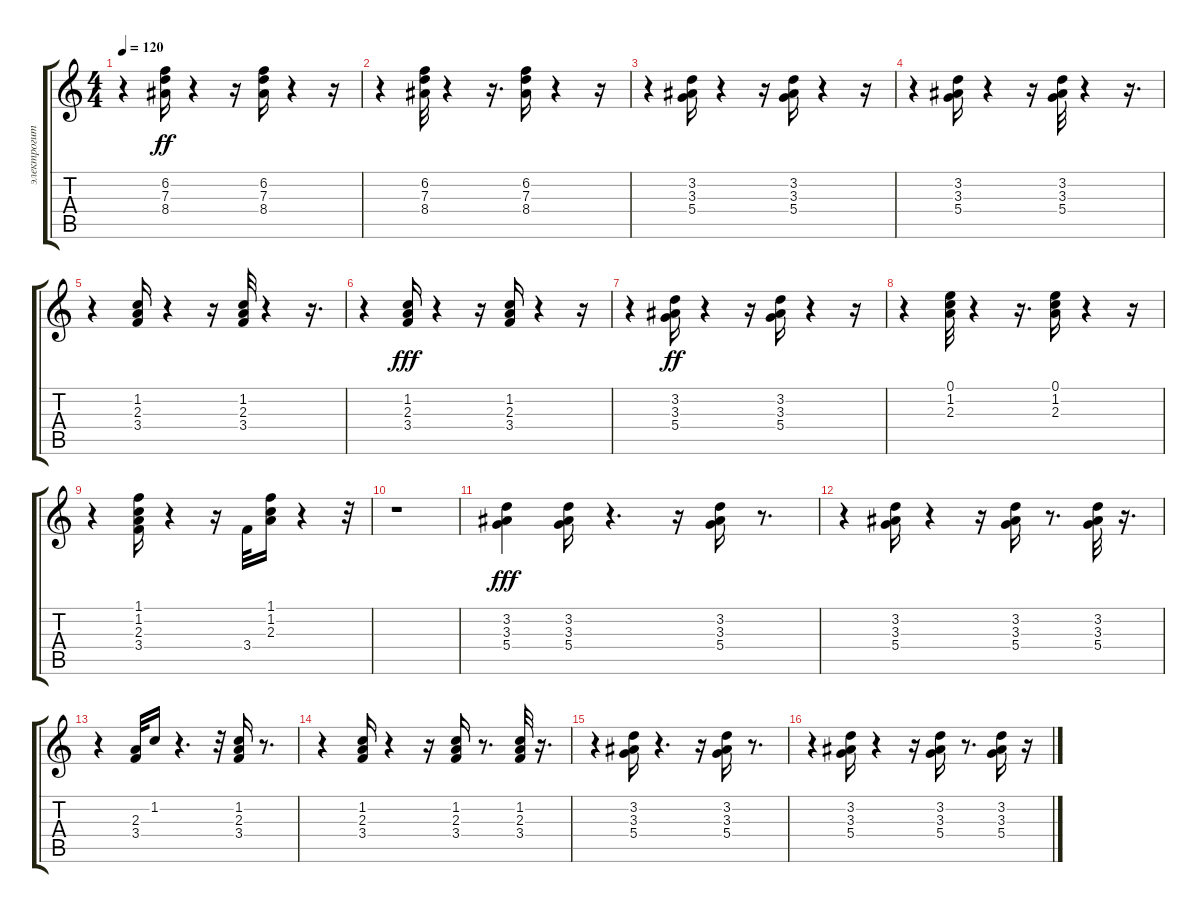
\track ("электрогитара" "электрогит") {instrument electricguitarclean}
\staff {score tabs}
\tuning (E4 B3 G3 D3 A2 E2) {hide}
\ts (4 4)
\tempo 120
\clef g2
\ks c
r.4{dy ff} (6.2 7.3 8.4).16 r.4 r.16 (6.2 7.3 8.4).16 r.4 r.16 |
r.4 (6.2 7.3 8.4).32 r.4 r.16{d} (6.2 7.3 8.4).16 r.4 r.16 |
r.4 (3.2 3.3 5.4).16 r.4 r.16 (3.2 3.3 5.4).16 r.4 r.16 |
r.4 (3.2 3.3 5.4).16 r.4 r.16 (3.2 3.3 5.4).32 r.4 r.16{d} |
r.4 (1.2 2.3 3.4).16 r.4 r.16 (1.2 2.3 3.4).32 r.4 r.16{d} |
r.4 (1.2 2.3 3.4).16{dy fff} r.4 r.16 (1.2 2.3 3.4).16 r.4 r.16 |
r.4 (3.2 3.3 5.4).16{dy ff} r.4 r.16 (3.2 3.3 5.4).16 r.4 r.16 |
r.4 (0.1 1.2 2.3).32 r.4 r.16{d} (0.1 1.2 2.3).16 r.4 r.16 |
r.4 (1.1 1.2 2.3 3.4).16 r.4 r.16 3.4.32 (1.1 1.2 2.3).16 r.4 r.32 |
r.1 |
(3.2 3.3 5.4).4{dy fff} (3.2 3.3 5.4).16 r.4{d} r.16 (3.2 3.3 5.4).16 r.8{d} |
r.4 (3.2 3.3 5.4).16 r.4 r.16 (3.2 3.3 5.4).16 r.8{d} (3.2 3.3 5.4).32 r.16{d} |
r.4 (2.3 3.4).32 1.2.16 r.4{d} r.32 (1.2 2.3 3.4).16 r.8{d} |
r.4 (1.2 2.3 3.4).16 r.4 r.16 (1.2 2.3 3.4).16 r.8{d} (1.2 2.3 3.4).32 r.16{d} |
r.4 (3.2 3.3 5.4).16 r.4{d} r.16 (3.2 3.3 5.4).16 r.8{d} |
r.4 (3.2 3.3 5.4).16 r.4 r.16 (3.2 3.3 5.4).16 r.8{d} (3.2 3.3 5.4).16 r.16
